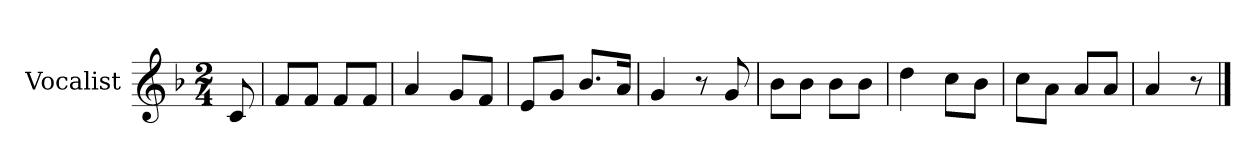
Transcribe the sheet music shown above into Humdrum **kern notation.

**kern
*part1
*staff1
*I"Vocalist
*k[b-]
*F:
*M2/4
=
8c
=1
8fL
8fJ
8fL
8fJ
=2
4a
8gL
8fJ
=3
8eL
8gJ
8.b-L
16aJk
=4
4g
8r
8g
=5
8b-L
8b-J
8b-L
8b-J
=6
4dd
8ccL
8b-J
=7
8ccL
8aJ
8aL
8aJ
=8
4a
8r
==
*-
